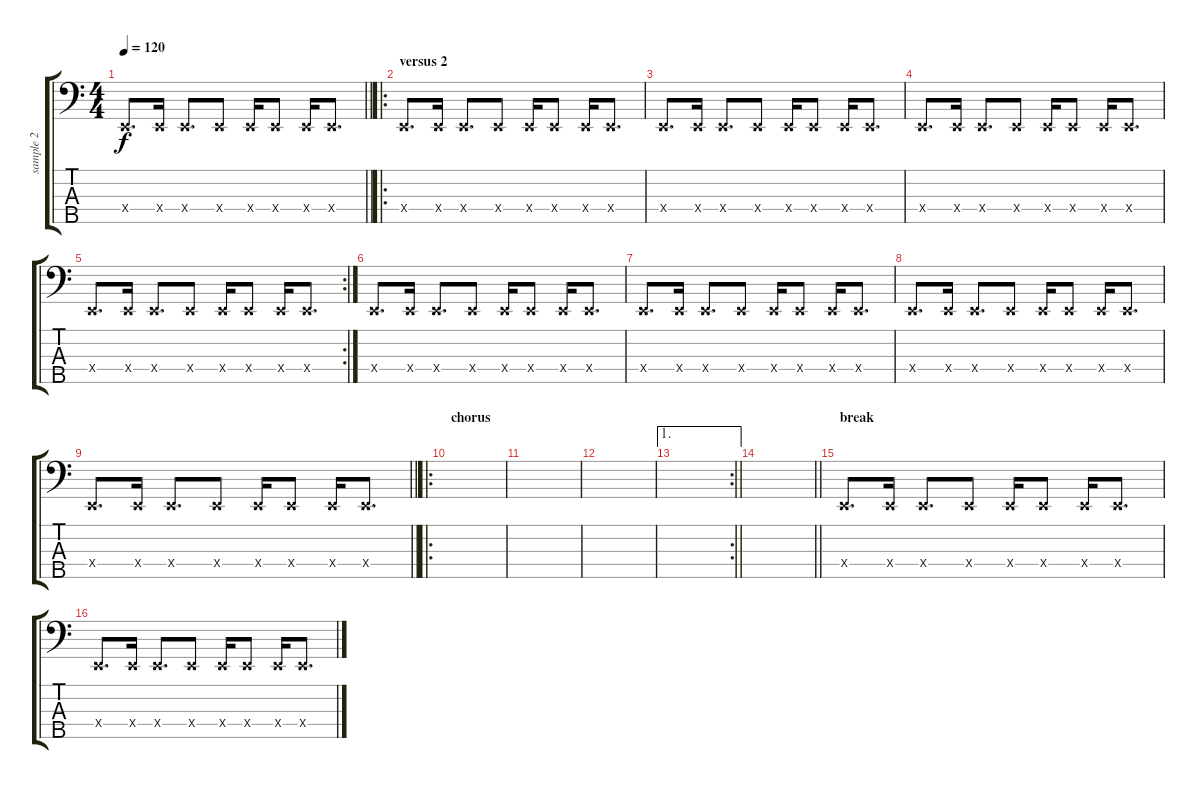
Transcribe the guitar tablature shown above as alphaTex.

\track ("sample 2" "sample 2") {instrument overdrivenguitar}
\staff {score tabs}
\tuning (G2 D2 A1 E1 B0) {hide}
\ts (4 4)
\tempo 120
\clef f4
\barLineRight lightlight
\ks c
0.4{x}.8{d dy f} 0.4{x}.16 0.4{x}.8{d} 0.4{x}.8 0.4{x}.16 0.4{x}.8 0.4{x}.16 0.4{x}.8{d} |
\ro
\section ("" "versus 2")
0.4{x}.8{d} 0.4{x}.16 0.4{x}.8{d} 0.4{x}.8 0.4{x}.16 0.4{x}.8 0.4{x}.16 0.4{x}.8{d} |
0.4{x}.8{d} 0.4{x}.16 0.4{x}.8{d} 0.4{x}.8 0.4{x}.16 0.4{x}.8 0.4{x}.16 0.4{x}.8{d} |
0.4{x}.8{d} 0.4{x}.16 0.4{x}.8{d} 0.4{x}.8 0.4{x}.16 0.4{x}.8 0.4{x}.16 0.4{x}.8{d} |
\rc 2
0.4{x}.8{d} 0.4{x}.16 0.4{x}.8{d} 0.4{x}.8 0.4{x}.16 0.4{x}.8 0.4{x}.16 0.4{x}.8{d} |
0.4{x}.8{d} 0.4{x}.16 0.4{x}.8{d} 0.4{x}.8 0.4{x}.16 0.4{x}.8 0.4{x}.16 0.4{x}.8{d} |
0.4{x}.8{d} 0.4{x}.16 0.4{x}.8{d} 0.4{x}.8 0.4{x}.16 0.4{x}.8 0.4{x}.16 0.4{x}.8{d} |
0.4{x}.8{d} 0.4{x}.16 0.4{x}.8{d} 0.4{x}.8 0.4{x}.16 0.4{x}.8 0.4{x}.16 0.4{x}.8{d} |
\barLineRight lightlight
0.4{x}.8{d} 0.4{x}.16 0.4{x}.8{d} 0.4{x}.8 0.4{x}.16 0.4{x}.8 0.4{x}.16 0.4{x}.8{d} |
\ro
\section ("" "chorus")
|
|
|
\ae 1
\rc 2
\barLineRight lightlight
|
\barLineRight lightlight
|
\section ("" "break")
0.4{x}.8{d} 0.4{x}.16 0.4{x}.8{d} 0.4{x}.8 0.4{x}.16 0.4{x}.8 0.4{x}.16 0.4{x}.8{d} |
0.4{x}.8{d} 0.4{x}.16 0.4{x}.8{d} 0.4{x}.8 0.4{x}.16 0.4{x}.8 0.4{x}.16 0.4{x}.8{d}
